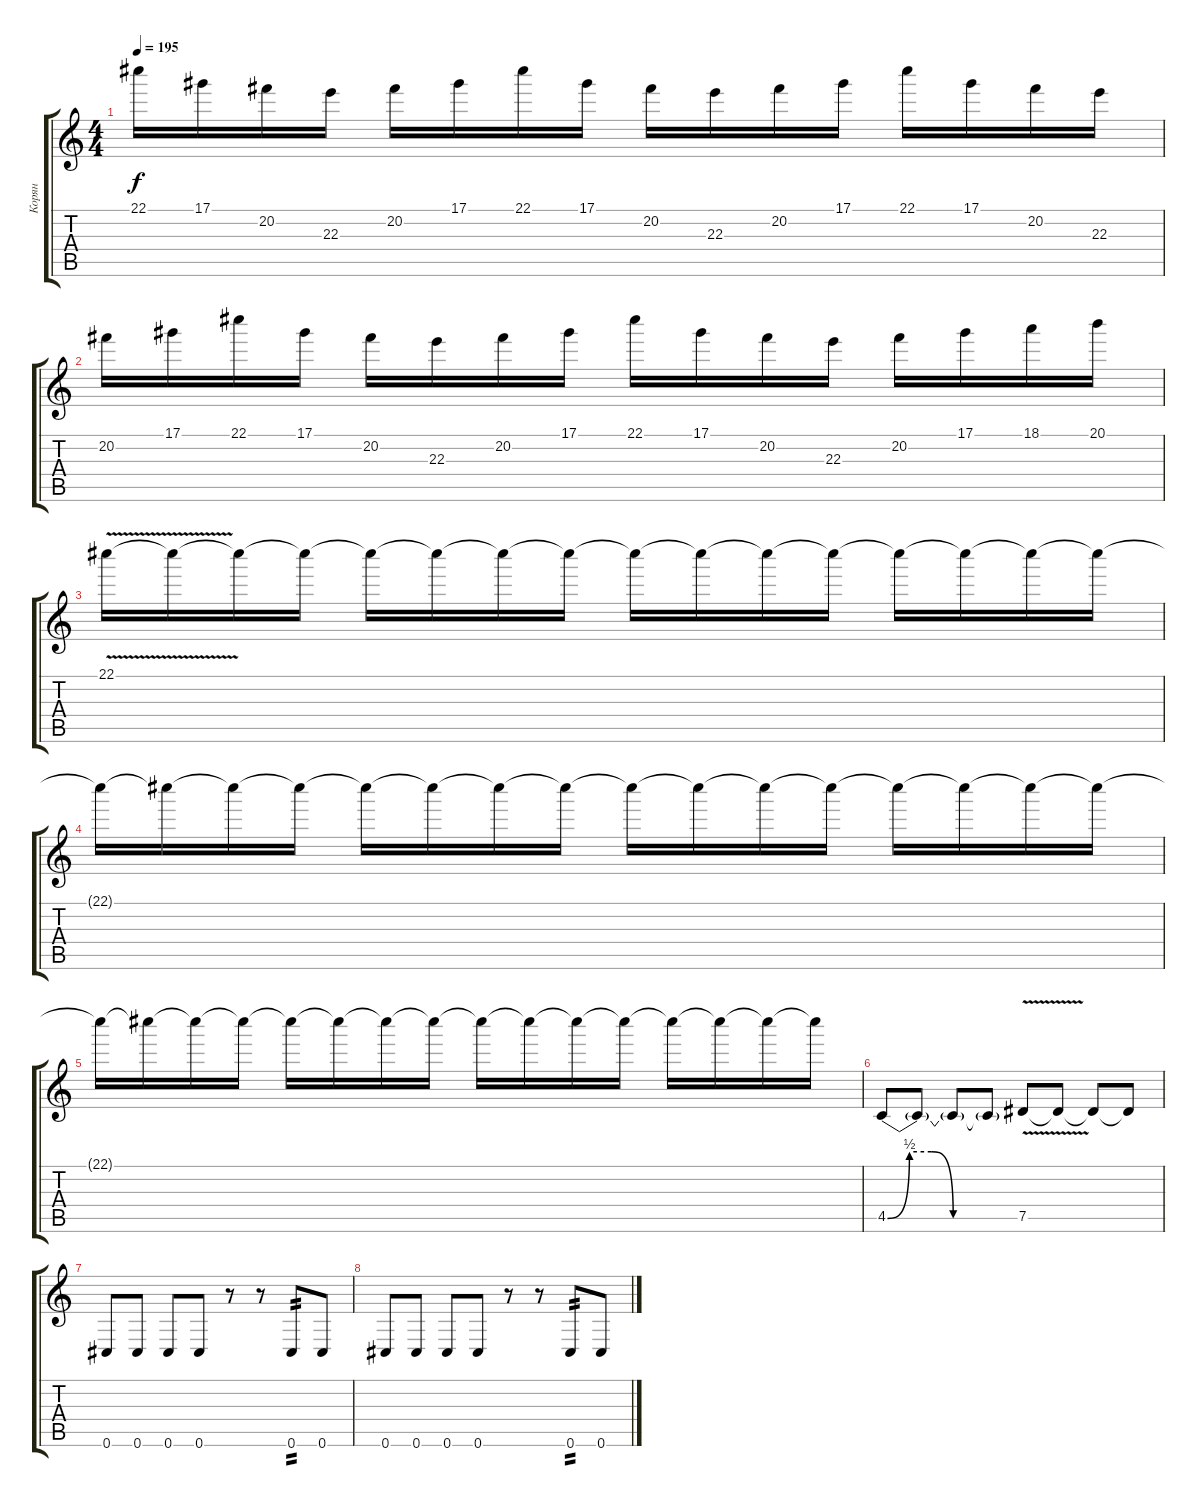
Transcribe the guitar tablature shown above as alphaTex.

\track ("Корян" "Корян") {instrument distortionguitar}
\staff {score tabs}
\tuning (Eb4 Bb3 Gb3 Db3 Ab2 Db2) {hide}
\ts (4 4)
\tempo 195
\clef g2
\ks c
22.1.16{dy f} 17.1.16 20.2.16 22.3.16 20.2.16 17.1.16 22.1.16 17.1.16 20.2.16 22.3.16 20.2.16 17.1.16 22.1.16 17.1.16 20.2.16 22.3.16 |
20.2.16 17.1.16 22.1.16 17.1.16 20.2.16 22.3.16 20.2.16 17.1.16 22.1.16 17.1.16 20.2.16 22.3.16 20.2.16 17.1.16 18.1.16 20.1.16 |
22.1{v}.16 22.1{t}.16 22.1{t}.16 22.1{t}.16 22.1{t}.16 22.1{t}.16 22.1{t}.16 22.1{t}.16 22.1{t}.16 22.1{t}.16 22.1{t}.16 22.1{t}.16 22.1{t}.16 22.1{t}.16 22.1{t}.16 22.1{t}.16 |
22.1{t}.16 22.1{t}.16 22.1{t}.16 22.1{t}.16 22.1{t}.16 22.1{t}.16 22.1{t}.16 22.1{t}.16 22.1{t}.16 22.1{t}.16 22.1{t}.16 22.1{t}.16 22.1{t}.16 22.1{t}.16 22.1{t}.16 22.1{t}.16 |
22.1{t}.16 22.1{t}.16 22.1{t}.16 22.1{t}.16 22.1{t}.16 22.1{t}.16 22.1{t}.16 22.1{t}.16 22.1{t}.16 22.1{t}.16 22.1{t}.16 22.1{t}.16 22.1{t}.16 22.1{t}.16 22.1{t}.16 22.1{t}.16 |
4.5{be (custom 0 0 10 2 20 2 30 0 60 0)}.8{instrument distortionguitar} 4.5{t}.8 4.5{t}.8 4.5{t}.8 7.5{v}.8 7.5{t}.8 7.5{t}.8 7.5{t}.8 |
0.6.8 0.6.8 0.6.8 0.6.8 r.8 r.8 0.6.8{tp 2} 0.6.8 |
0.6.8 0.6.8 0.6.8 0.6.8 r.8 r.8 0.6.8{tp 2} 0.6.8
